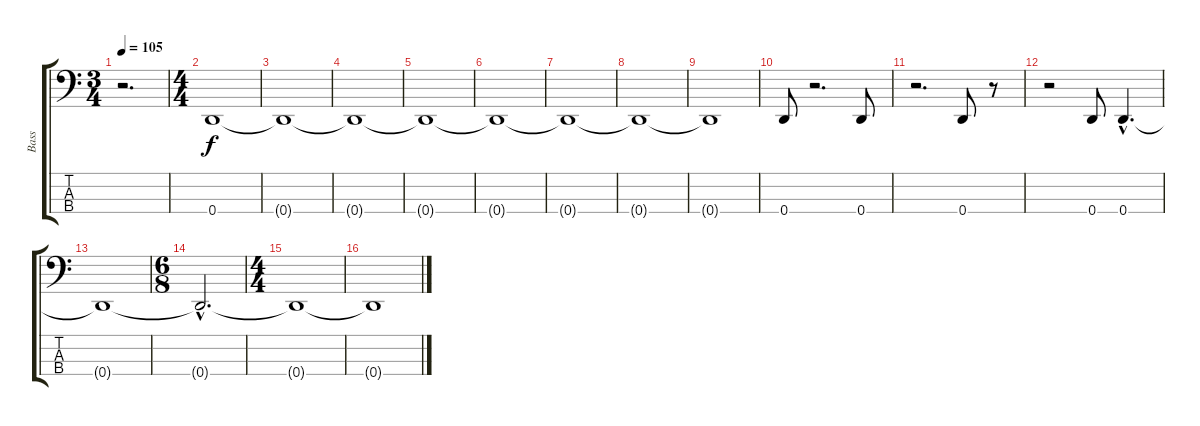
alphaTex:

\track ("Bass" "Bass") {instrument electricbasspick}
\staff {score tabs}
\tuning (G2 D2 A1 D1) {hide}
\ts (3 4)
\tempo 105
\clef f4
\ks c
r.2{d dy f instrument electricbasspick} |
\ts (4 4)
0.4.1 |
0.4{t}.1 |
0.4{t}.1 |
0.4{t}.1 |
0.4{t}.1 |
0.4{t}.1 |
0.4{t}.1 |
0.4{t}.1 |
0.4.8 r.2{d} 0.4.8 |
r.2{d} 0.4.8 r.8 |
r.2 0.4.8 0.4{hac}.4{d} |
0.4{t}.1 |
\ts (6 8)
0.4{hac t}.2{d} |
\ts (4 4)
0.4{t}.1 |
0.4{t}.1
